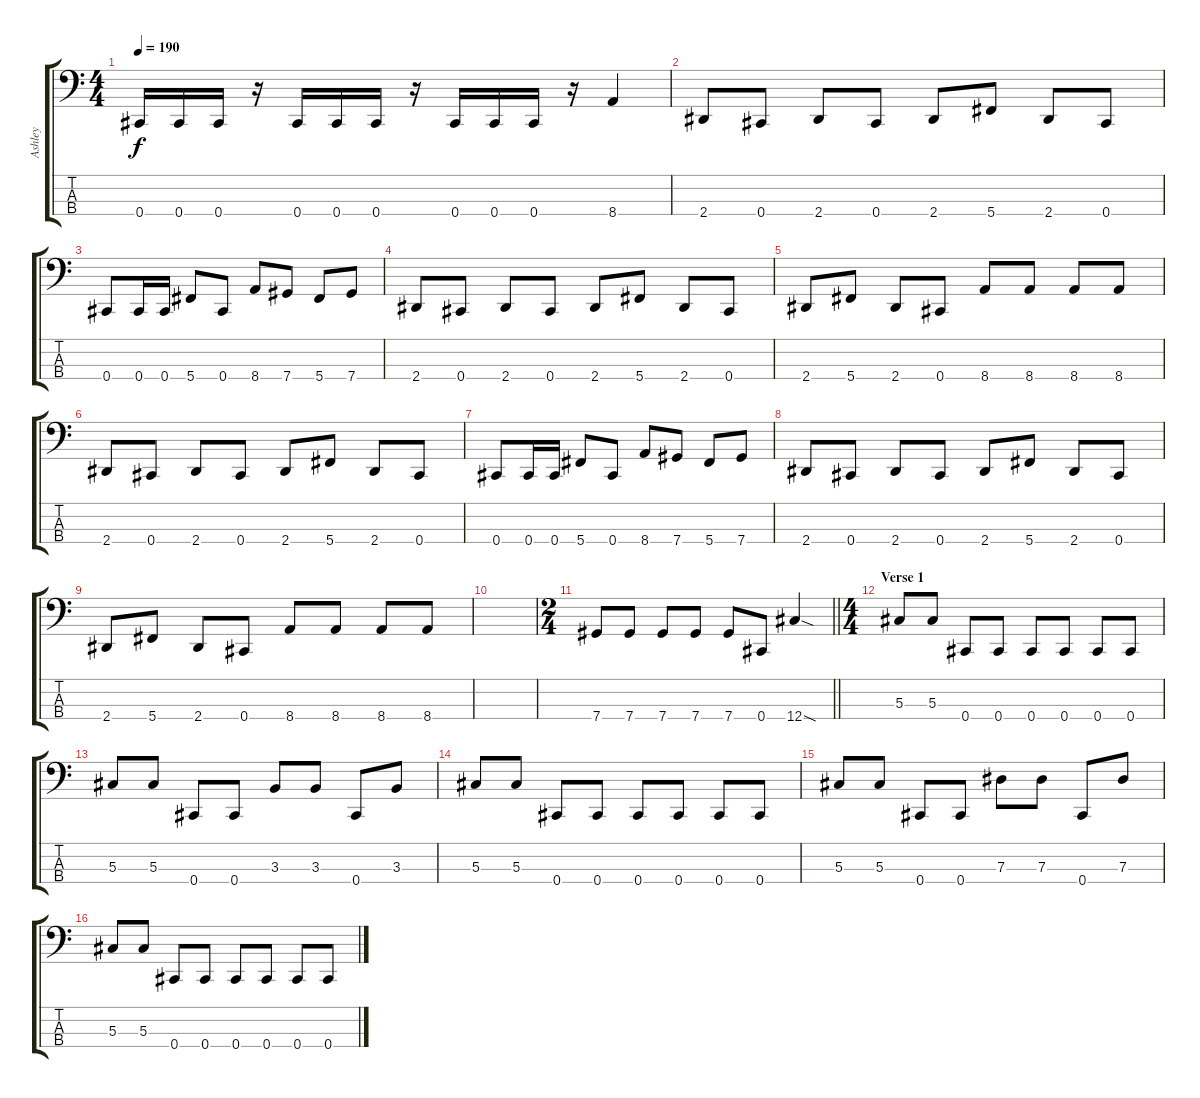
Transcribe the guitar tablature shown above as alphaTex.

\track ("Ashley" "Ashley") {instrument electricbasspick}
\staff {score tabs}
\tuning (Gb2 Db2 Ab1 Db1) {hide}
\ts (4 4)
\tempo 190
\clef f4
\ks c
0.4.16{dy f} 0.4.16 0.4.16 r.16 0.4.16 0.4.16 0.4.16 r.16 0.4.16 0.4.16 0.4.16 r.16 8.4.4 |
2.4.8 0.4.8 2.4.8 0.4.8 2.4.8 5.4.8 2.4.8 0.4.8 |
0.4.8 0.4.16 0.4.16 5.4.8 0.4.8 8.4.8 7.4.8 5.4.8 7.4.8 |
2.4.8 0.4.8 2.4.8 0.4.8 2.4.8 5.4.8 2.4.8 0.4.8 |
2.4.8 5.4.8 2.4.8 0.4.8 8.4.8 8.4.8 8.4.8 8.4.8 |
2.4.8 0.4.8 2.4.8 0.4.8 2.4.8 5.4.8 2.4.8 0.4.8 |
0.4.8 0.4.16 0.4.16 5.4.8 0.4.8 8.4.8 7.4.8 5.4.8 7.4.8 |
2.4.8 0.4.8 2.4.8 0.4.8 2.4.8 5.4.8 2.4.8 0.4.8 |
2.4.8 5.4.8 2.4.8 0.4.8 8.4.8 8.4.8 8.4.8 8.4.8 |
|
\ts (2 4)
\barLineRight lightlight
7.4.8 7.4.8 7.4.8 7.4.8 7.4.8 0.4.8 12.4{sod}.4 |
\ts (4 4)
\section ("" "Verse 1")
5.3.8 5.3.8 0.4.8 0.4.8 0.4.8 0.4.8 0.4.8 0.4.8 |
5.3.8 5.3.8 0.4.8 0.4.8 3.3.8 3.3.8 0.4.8 3.3.8 |
5.3.8 5.3.8 0.4.8 0.4.8 0.4.8 0.4.8 0.4.8 0.4.8 |
5.3.8 5.3.8 0.4.8 0.4.8 7.3.8 7.3.8 0.4.8 7.3.8 |
5.3.8 5.3.8 0.4.8 0.4.8 0.4.8 0.4.8 0.4.8 0.4.8
